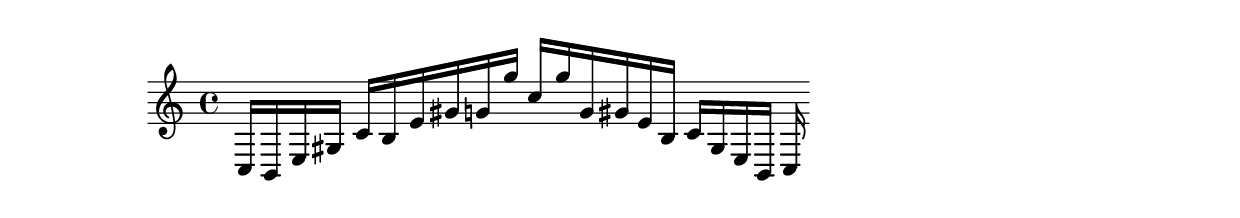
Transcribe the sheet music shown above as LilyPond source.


\new PianoStaff <<
\cadenzaOn
\new Staff = "right" {
\clef treble
    c16 [ b, e gis ]
    c' [ b e' gis' g' g'' ]
    c'' [ g'' g' gis' e' b ]
    c' [ gis e b, ]
    c
}
>>
